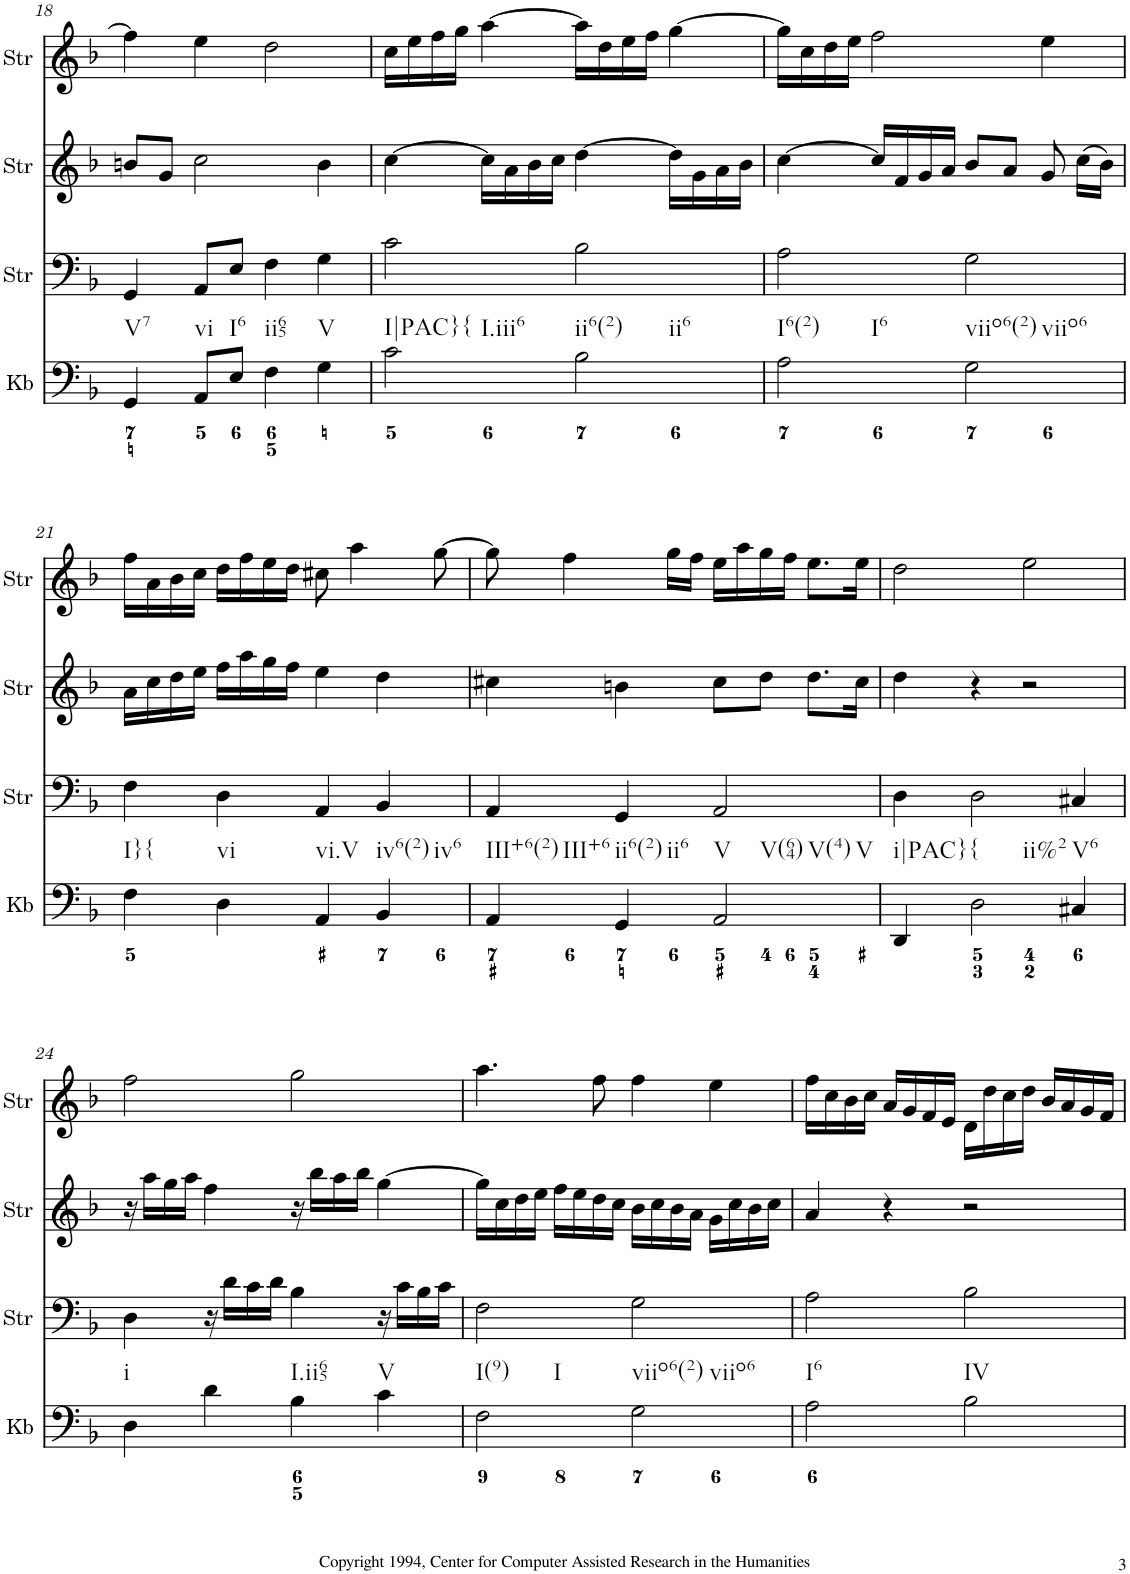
**kern	**kern	**kern	**kern
*part4	*part3	*part2	*part1
*staff4	*staff3	*staff2	*staff1
*I"Keyboard	*I"StringInstrument	*I"StringInstrument	*I"StringInstrument
*I'Kb	*I'Str	*I'Str	*I'Str
!!LO:PB:g=z
*clefF4	*clefF4	*clefG2	*clefG2
*k[b-]	*k[b-]	*k[b-]	*k[b-]
*M4/4	*M4/4	*M4/4	*M4/4
=18	=18	=18	=18
!LO:TX:b:t=V7	!	!	!
4GG/	4GG/	8bn/L	4ff\]
.	.	8g/J	.
!LO:TX:b:t=vi	!	!	!
8AA/L	8AA/L	2cc\	4ee\
!LO:TX:b:t=I6	!	!	!
8E/J	8E/J	.	.
!LO:TX:b:t=ii65	!	!	!
4F\	4F\	.	2dd\
!LO:TX:b:t=V	!	!	!
4G\	4G\	4b\	.
=19	=19	=19	=19
!LO:TX:b:t=I|PAC}{	!	!	!
!LO:TX:b:t=I.iii6	!	!	!
2c\	2c\	[4cc\	16cc\LL
.	.	.	16ee\
.	.	.	16ff\
.	.	.	16gg\JJ
.	.	16cc\LL]	[4aa\
.	.	16a\	.
.	.	16b-\	.
.	.	16cc\JJ	.
!LO:TX:b:t=ii6(2)	!	!	!
!LO:TX:b:t=ii6	!	!	!
2B-\	2B-\	[4dd\	16aa\LL]
.	.	.	16dd\
.	.	.	16ee\
.	.	.	16ff\JJ
.	.	16dd\LL]	[4gg\
.	.	16g\	.
.	.	16a\	.
.	.	16b-\JJ	.
=20	=20	=20	=20
!LO:TX:b:t=I6(2)	!	!	!
!LO:TX:b:t=I6	!	!	!
2A\	2A\	[4cc\	16gg\LL]
.	.	.	16cc\
.	.	.	16dd\
.	.	.	16ee\JJ
.	.	16cc/LL]	2ff\
.	.	16f/	.
.	.	16g/	.
.	.	16a/JJ	.
!LO:TX:b:t=viio6(2)	!	!	!
!LO:TX:b:t=viio6	!	!	!
2G\	2G\	8b-/L	.
.	.	8a/J	.
.	.	8g/	4ee\
.	.	(16cc\LL	.
.	.	16b-\JJ)	.
!!LO:LB:g=z
=21	=21	=21	=21
!LO:TX:b:t=I}{	!	!	!
4F\	4F\	16a\LL	16ff\LL
.	.	16cc\	16a\
.	.	16dd\	16b-\
.	.	16ee\JJ	16cc\JJ
!LO:TX:b:t=vi	!	!	!
4D\	4D\	16ff\LL	16dd\LL
.	.	16aa\	16ff\
.	.	16gg\	16ee\
.	.	16ff\JJ	16dd\JJ
!LO:TX:b:t=vi.V	!	!	!
4AA/	4AA/	4ee\	8cc#X\
.	.	.	4aa\
!LO:TX:b:t=iv6(2)	!	!	!
!LO:TX:b:t=iv6	!	!	!
4BB-/	4BB-/	4dd\	.
.	.	.	[8gg\
=22	=22	=22	=22
!LO:TX:b:t=III+6(2)	!	!	!
!LO:TX:b:t=III+6	!	!	!
4AA/	4AA/	4cc#X\	8gg\]
.	.	.	4ff\
!LO:TX:b:t=ii6(2)	!	!	!
!LO:TX:b:t=ii6	!	!	!
4GG/	4GG/	4bn\	.
.	.	.	16gg\LL
.	.	.	16ff\JJ
!LO:TX:b:t=V	!	!	!
!LO:TX:b:t=V(64)	!	!	!
!LO:TX:b:t=V(4)	!	!	!
!LO:TX:b:t=V	!	!	!
2AA/	2AA/	8cc#\L	16ee\LL
.	.	.	16aa\
.	.	8dd\J	16gg\
.	.	.	16ff\JJ
.	.	8.dd\L	8.ee\L
.	.	16cc#\Jk	16ee\Jk
=23	=23	=23	=23
!LO:TX:b:t=i|PAC}	!	!	!
4DD/	4D\	4dd\	2dd\
!LO:TX:b:t={	!	!	!
!LO:TX:b:t=ii%2	!	!	!
2D\	2D\	4r	.
.	.	2r	2ee\
!LO:TX:b:t=V6	!	!	!
4C#X/	4C#X/	.	.
!!LO:LB:g=z
=24	=24	=24	=24
!LO:TX:b:t=i	!	!	!
4D\	4D\	16r	2ff\
.	.	16aa\LL	.
.	.	16gg\	.
.	.	16aa\JJ	.
4d\	16r	4ff\	.
.	16d\LL	.	.
.	16c\	.	.
.	16d\JJ	.	.
!LO:TX:b:t=I.ii65	!	!	!
4B-\	4B-\	16r	2gg\
.	.	16bb-\LL	.
.	.	16aa\	.
.	.	16bb-\JJ	.
!LO:TX:b:t=V	!	!	!
4c\	16r	[4gg\	.
.	16c\LL	.	.
.	16B-\	.	.
.	16c\JJ	.	.
=25	=25	=25	=25
!LO:TX:b:t=I(9)	!	!	!
!LO:TX:b:t=I	!	!	!
2F\	2F\	16gg\LL]	4.aa\
.	.	16cc\	.
.	.	16dd\	.
.	.	16ee\JJ	.
.	.	16ff\LL	.
.	.	16ee\	.
.	.	16dd\	8ff\
.	.	16cc\JJ	.
!LO:TX:b:t=viio6(2)	!	!	!
!LO:TX:b:t=viio6	!	!	!
2G\	2G\	16b-\LL	4ff\
.	.	16cc\	.
.	.	16b-\	.
.	.	16a\JJ	.
.	.	16g\LL	4ee\
.	.	16cc\	.
.	.	16b-\	.
.	.	16cc\JJ	.
=26	=26	=26	=26
!LO:TX:b:t=I6	!	!	!
2A\	2A\	4a/	16ff\LL
.	.	.	16cc\
.	.	.	16b-\
.	.	.	16cc\JJ
.	.	4r	16a/LL
.	.	.	16g/
.	.	.	16f/
.	.	.	16e/JJ
!LO:TX:b:t=IV	!	!	!
2B-\	2B-\	2r	16d\LL
.	.	.	16dd\
.	.	.	16cc\
.	.	.	16dd\JJ
.	.	.	16b-/LL
.	.	.	16a/
.	.	.	16g/
.	.	.	16f/JJ
=	=	=	=
*-	*-	*-	*-
